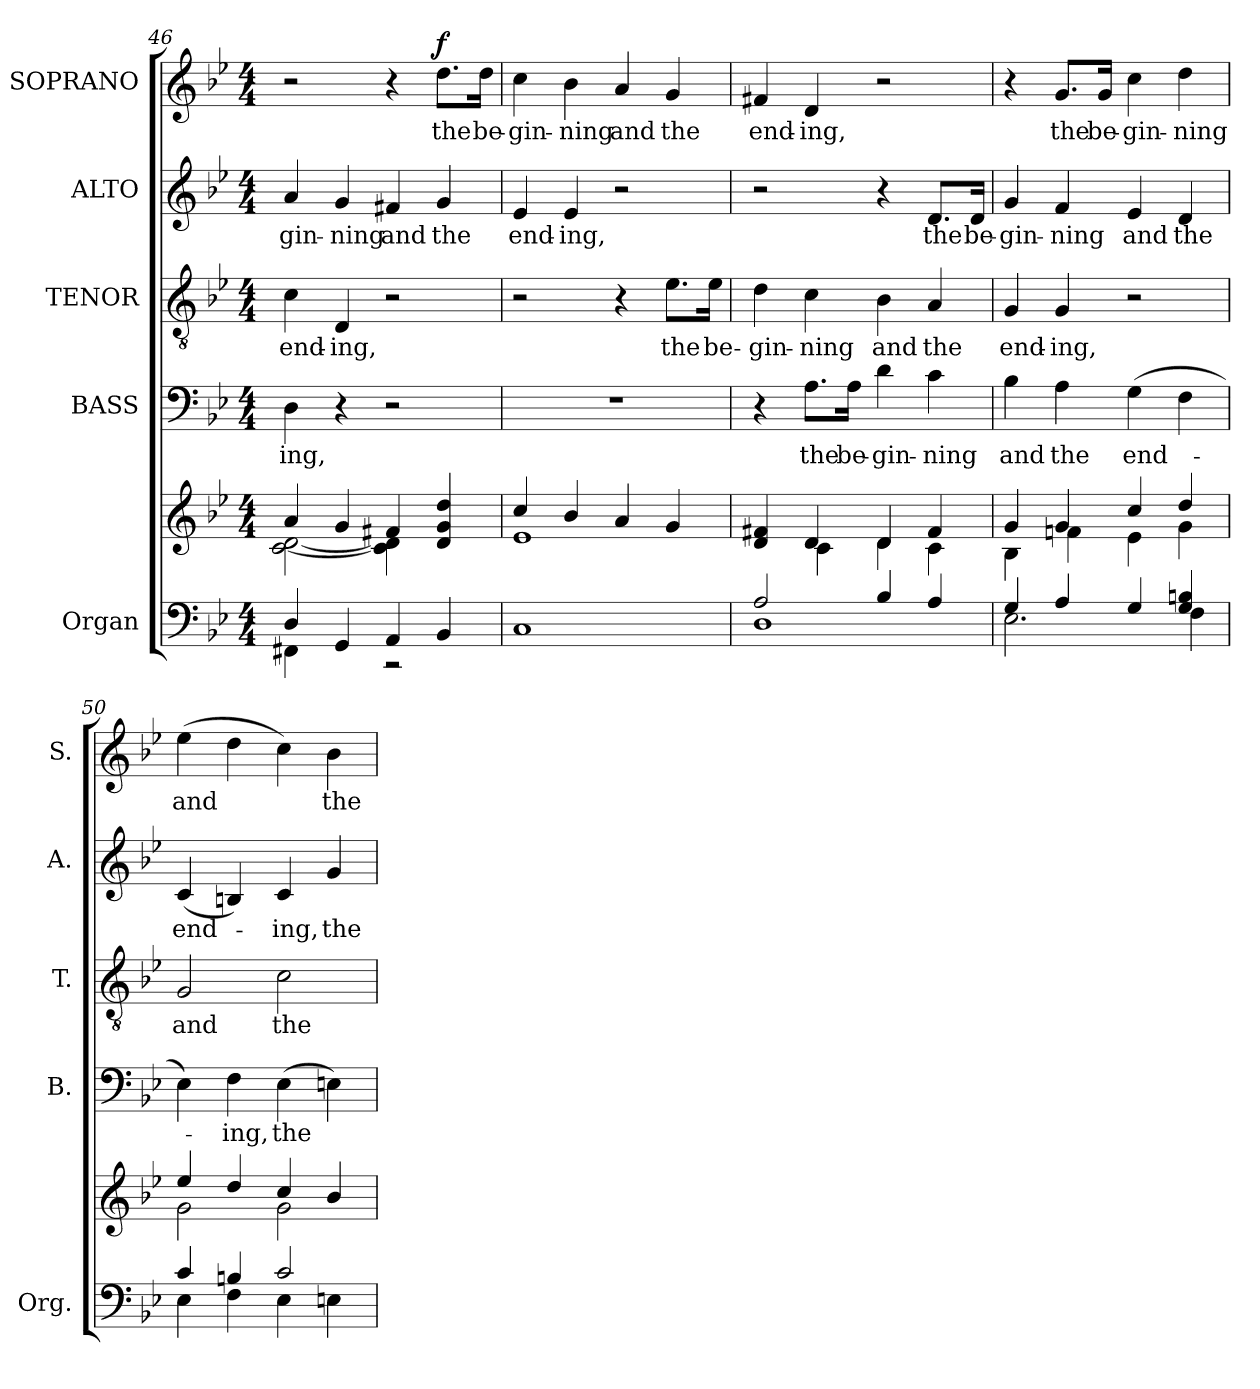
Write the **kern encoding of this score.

**kern	**kern	**kern	**text	**kern	**text	**kern	**text	**kern	**text	**dynam
*part5	*part5	*part4	*part4	*part3	*part3	*part2	*part2	*part1	*part1	*part1
*staff6	*staff5	*staff4	*staff4	*staff3	*staff3	*staff2	*staff2	*staff1	*staff1	*staff1
*I"Organ	*	*I"BASS	*	*I"TENOR	*	*I"ALTO	*	*I"SOPRANO	*	*
*I'Org.	*	*I'B.	*	*I'T.	*	*I'A.	*	*I'S.	*	*
*clefF4	*clefG2	*clefF4	*	*clefGv2	*	*clefG2	*	*clefG2	*	*
*	*	*	*	*ITrd7c12	*	*	*	*	*	*
*k[b-e-]	*k[b-e-]	*k[b-e-]	*	*k[b-e-]	*	*k[b-e-]	*	*k[b-e-]	*	*
*B-:	*B-:	*B-:	*	*B-:	*	*B-:	*	*B-:	*	*
*M4/4	*M4/4	*M4/4	*	*M4/4	*	*M4/4	*	*M4/4	*	*
=46	=46	=46	=46	=46	=46	=46	=46	=46	=46	=46
*^	*^	*	*	*	*	*	*	*	*	*
!	!	!	!	!	!LO:LY:b:color=#000000	!	!	!	!	!	!	!
!	!	!	!	!	!	!	!LO:LY:b:color=#000000	!	!	!	!	!
!	!	!	!	!	!	!	!	!	!LO:LY:b:color=#000000	!	!	!
4Di/	4FF#Xi\	4ai/	[2ci\ [2di	4Di\	-ing,	4Ci\	end-	4ai/	-gin-	2r	.	.
!	!	!	!	!	!	!	!LO:LY:b:color=#000000	!	!	!	!	!
!	!	!	!	!	!	!	!	!	!LO:LY:b:color=#000000	!	!	!
4GGi/	4ryy	4gi/	.	4r	.	4DDi/	-ing,	4gi/	-ning	.	.	.
!	!	!	!	!	!	!	!	!	!LO:LY:b:color=#000000	!	!	!
4AAi/	2r	4f#Xi/	4ci\] 4di]	2r	.	2r	.	4f#Xi/	and	4r	.	.
!	!	!	!	!	!	!	!	!	!LO:LY:b:color=#000000	!	!	!
!	!	!	!	!	!	!	!	!	!	!	!LO:LY:b:color=#000000	!
4BB-i/	.	4di/ 4gi 4ddi	4ryy	.	.	.	.	4gi/	the	8.ddi\L	the	f
!	!	!	!	!	!	!	!	!	!	!	!LO:LY:b:color=#000000	!
.	.	.	.	.	.	.	.	.	.	16ddi\Jk	be-	.
*v	*v	*	*	*	*	*	*	*	*	*	*	*
=47	=47	=47	=47	=47	=47	=47	=47	=47	=47	=47	=47
!	!	!	!	!	!	!	!	!LO:LY:b:color=#000000	!	!	!
!	!	!	!	!	!	!	!	!	!	!LO:LY:b:color=#000000	!
1Ci	4cci/	1e-i	1r	.	2r	.	4e-i/	end-	4cci\	-gin-	.
!	!	!	!	!	!	!	!	!LO:LY:b:color=#000000	!	!	!
!	!	!	!	!	!	!	!	!	!	!LO:LY:b:color=#000000	!
.	4b-i/	.	.	.	.	.	4e-i/	-ing,	4b-i\	-ning	.
!	!	!	!	!	!	!	!	!	!	!LO:LY:b:color=#000000	!
.	4ai/	.	.	.	4r	.	2r	.	4ai/	and	.
!	!	!	!	!	!	!LO:LY:b:color=#000000	!	!	!	!	!
!	!	!	!	!	!	!	!	!	!	!LO:LY:b:color=#000000	!
.	4gi/	.	.	.	8.E-i\L	the	.	.	4gi/	the	.
!	!	!	!	!	!	!LO:LY:b:color=#000000	!	!	!	!	!
.	.	.	.	.	16E-i\Jk	be-	.	.	.	.	.
!!LO:PB:g=z
=48	=48	=48	=48	=48	=48	=48	=48	=48	=48	=48	=48
*^	*	*	*	*	*	*	*	*	*	*	*
!	!	!	!	!	!	!	!LO:LY:b:color=#000000	!	!	!	!	!
!	!	!	!	!	!	!	!	!	!	!	!LO:LY:b:color=#000000	!
2Ai/	1Di	4di/ 4f#Xi	4ryy	4r	.	4Di\	-gin-	2r	.	4f#Xi/	end-	.
!	!	!	!	!	!LO:LY:b:color=#000000	!	!	!	!	!	!	!
!	!	!	!	!	!	!	!LO:LY:b:color=#000000	!	!	!	!	!
!	!	!	!	!	!	!	!	!	!	!	!LO:LY:b:color=#000000	!
.	.	4di/	4ci\	8.Ai\L	the	4Ci\	-ning	.	.	4di/	-ing,	.
!	!	!	!	!	!LO:LY:b:color=#000000	!	!	!	!	!	!	!
.	.	.	.	16Ai\Jk	be-	.	.	.	.	.	.	.
!	!	!	!	!	!LO:LY:b:color=#000000	!	!	!	!	!	!	!
!	!	!	!	!	!	!	!LO:LY:b:color=#000000	!	!	!	!	!
4B-i/	.	4di/	4di\	4di\	-gin-	4BB-i\	and	4r	.	2r	.	.
!	!	!	!	!	!LO:LY:b:color=#000000	!	!	!	!	!	!	!
!	!	!	!	!	!	!	!LO:LY:b:color=#000000	!	!	!	!	!
!	!	!	!	!	!	!	!	!	!LO:LY:b:color=#000000	!	!	!
4Ai/	.	4f#i/	4ci\	4ci\	-ning	4AAi/	the	8.di/L	the	.	.	.
!	!	!	!	!	!	!	!	!	!LO:LY:b:color=#000000	!	!	!
.	.	.	.	.	.	.	.	16di/Jk	be-	.	.	.
=49	=49	=49	=49	=49	=49	=49	=49	=49	=49	=49	=49	=49
!	!	!	!	!	!LO:LY:b:color=#000000	!	!	!	!	!	!	!
!	!	!	!	!	!	!	!LO:LY:b:color=#000000	!	!	!	!	!
!	!	!	!	!	!	!	!	!	!LO:LY:b:color=#000000	!	!	!
4Gi/	2.E-i\	4gi/	4B-i\	4B-i\	and	4GGi/	end-	4gi/	-gin-	4r	.	.
!	!	!	!	!	!LO:LY:b:color=#000000	!	!	!	!	!	!	!
!	!	!	!	!	!	!	!LO:LY:b:color=#000000	!	!	!	!	!
!	!	!	!	!	!	!	!	!	!LO:LY:b:color=#000000	!	!	!
!	!	!	!	!	!	!	!	!	!	!	!LO:LY:b:color=#000000	!
4Ai/	.	4gi/	4fni\	4Ai\	the	4GGi/	-ing,	4fi/	-ning	8.gi/L	the	.
!	!	!	!	!	!	!	!	!	!	!	!LO:LY:b:color=#000000	!
.	.	.	.	.	.	.	.	.	.	16gi/Jk	be-	.
!	!	!	!	!	!LO:LY:b:color=#000000	!	!	!	!	!	!	!
!	!	!	!	!	!	!	!	!	!LO:LY:b:color=#000000	!	!	!
!	!	!	!	!	!	!	!	!	!	!	!LO:LY:b:color=#000000	!
4Gi/	.	4cci/	4e-i\	(4Gi\	end-	2r	.	4e-i/	and	4cci\	-gin-	.
!	!	!	!	!	!	!	!	!	!LO:LY:b:color=#000000	!	!	!
!	!	!	!	!	!	!	!	!	!	!	!LO:LY:b:color=#000000	!
4Gi/ 4Bni	4Fi\	4ddi/	4gi\	4Fi\	.	.	.	4di/	the	4ddi\	-ning	.
=50	=50	=50	=50	=50	=50	=50	=50	=50	=50	=50	=50	=50
!	!	!	!	!	!	!	!LO:LY:b:color=#000000	!	!	!	!	!
!	!	!	!	!	!	!	!	!	!LO:LY:b:color=#000000	!	!	!
!	!	!	!	!	!	!	!	!	!	!	!LO:LY:b:color=#000000	!
4ci/	4E-i\	4ee-i/	2gi\	4E-i\)	.	2GGi/	and	(4ci/	end-	(4ee-i\	and	.
!	!	!	!	!	!LO:LY:b:color=#000000	!	!	!	!	!	!	!
4Bni/	4Fi\	4ddi/	.	4Fi\	-ing,	.	.	4Bni/)	.	4ddi\	.	.
!	!	!	!	!	!LO:LY:b:color=#000000	!	!	!	!	!	!	!
!	!	!	!	!	!	!	!LO:LY:b:color=#000000	!	!	!	!	!
!	!	!	!	!	!	!	!	!	!LO:LY:b:color=#000000	!	!	!
2ci/	4E-i\	4cci/	2gi\	(4E-i\	the	2Ci\	the	4ci/	-ing,	4cci\)	.	.
!	!	!	!	!	!	!	!	!	!LO:LY:b:color=#000000	!	!	!
!	!	!	!	!	!	!	!	!	!	!	!LO:LY:b:color=#000000	!
.	4Eni\	4b-i/	.	4Eni\)	.	.	.	4gi/	the	4b-i\	the	.
*v	*v	*	*	*	*	*	*	*	*	*	*	*
*	*v	*v	*	*	*	*	*	*	*	*	*
=	=	=	=	=	=	=	=	=	=	=
*-	*-	*-	*-	*-	*-	*-	*-	*-	*-	*-
